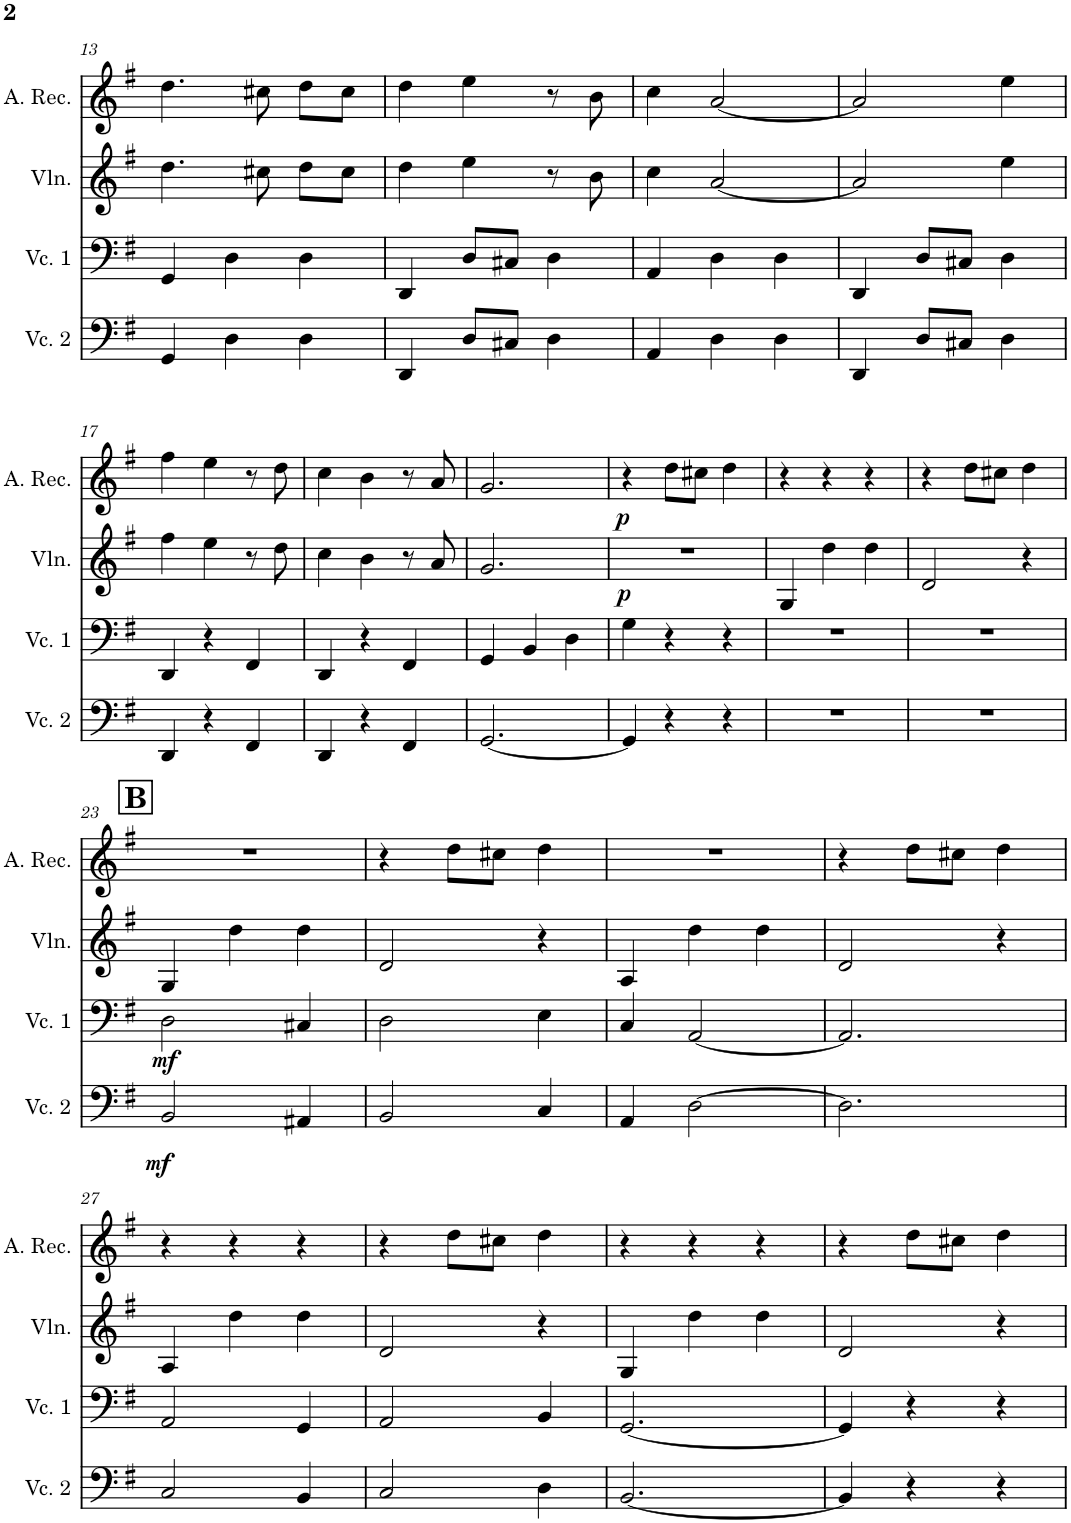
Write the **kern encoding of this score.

**kern	**dynam	**kern	**dynam	**kern	**dynam	**kern	**dynam
*part4	*part4	*part3	*part3	*part2	*part2	*part1	*part1
*staff4	*staff4	*staff3	*staff3	*staff2	*staff2	*staff1	*staff1
*I"Violoncello 2	*	*I"Violoncello 1	*	*I"Violin	*	*I"Alto Recorder	*
*I'Vc. 2	*	*I'Vc. 1	*	*I'Vln.	*	*I'A. Rec.	*
!!LO:PB:g=z
*clefF4	*	*clefF4	*	*clefG2	*	*clefG2	*
*k[f#]	*	*k[f#]	*	*k[f#]	*	*k[f#]	*
*M3/4	*	*M3/4	*	*M3/4	*	*M3/4	*
=13	=13	=13	=13	=13	=13	=13	=13
4GG/	.	4GG/	.	4.dd\	.	4.dd\	.
4D\	.	4D\	.	.	.	.	.
.	.	.	.	8cc#X\	.	8cc#X\	.
4D\	.	4D\	.	8dd\L	.	8dd\L	.
.	.	.	.	8cc#\J	.	8cc#\J	.
=14	=14	=14	=14	=14	=14	=14	=14
4DD/	.	4DD/	.	4dd\	.	4dd\	.
8D/L	.	8D/L	.	4ee\	.	4ee\	.
8C#X/J	.	8C#X/J	.	.	.	.	.
4D\	.	4D\	.	8r	.	8r	.
.	.	.	.	8b\	.	8b\	.
=15	=15	=15	=15	=15	=15	=15	=15
4AA/	.	4AA/	.	4cc\	.	4cc\	.
4D\	.	4D\	.	[2a/	.	[2a/	.
4D\	.	4D\	.	.	.	.	.
=16	=16	=16	=16	=16	=16	=16	=16
4DD/	.	4DD/	.	2a/]	.	2a/]	.
8D/L	.	8D/L	.	.	.	.	.
8C#X/J	.	8C#X/J	.	.	.	.	.
4D\	.	4D\	.	4ee\	.	4ee\	.
!!LO:LB:g=z
=17	=17	=17	=17	=17	=17	=17	=17
4DD/	.	4DD/	.	4ff#\	.	4ff#\	.
4r	.	4r	.	4ee\	.	4ee\	.
4FF#/	.	4FF#/	.	8r	.	8r	.
.	.	.	.	8dd\	.	8dd\	.
=18	=18	=18	=18	=18	=18	=18	=18
4DD/	.	4DD/	.	4cc\	.	4cc\	.
4r	.	4r	.	4b\	.	4b\	.
4FF#/	.	4FF#/	.	8r	.	8r	.
.	.	.	.	8a/	.	8a/	.
=19	=19	=19	=19	=19	=19	=19	=19
[2.GG/	.	4GG/	.	2.g/	.	2.g/	.
.	.	4BB/	.	.	.	.	.
.	.	4D\	.	.	.	.	.
=20	=20	=20	=20	=20	=20	=20	=20
!	!	!	!	!	!LO:DY:b	!	!LO:DY:b
4GG/]	.	4G\	.	2.r	p	4r	p
4r	.	4r	.	.	.	8dd\L	.
.	.	.	.	.	.	8cc#X\J	.
4r	.	4r	.	.	.	4dd\	.
=21	=21	=21	=21	=21	=21	=21	=21
2.r	.	2.r	.	4G/	.	4r	.
.	.	.	.	4dd\	.	4r	.
.	.	.	.	4dd\	.	4r	.
=22	=22	=22	=22	=22	=22	=22	=22
2.r	.	2.r	.	2d/	.	4r	.
.	.	.	.	.	.	8dd\L	.
.	.	.	.	.	.	8cc#X\J	.
.	.	.	.	4r	.	4dd\	.
!!LO:LB:g=z
!!LO:REH:place=s1:a:B:cj:fs=14:t=B
=23	=23	=23	=23	=23	=23	=23	=23
!	!LO:DY:b	!	!LO:DY:b	!	!	!	!
2BB/	mf	2D\	mf	4G/	.	2.r	.
.	.	.	.	4dd\	.	.	.
4AA#X/	.	4C#X/	.	4dd\	.	.	.
=24	=24	=24	=24	=24	=24	=24	=24
2BB/	.	2D\	.	2d/	.	4r	.
.	.	.	.	.	.	8dd\L	.
.	.	.	.	.	.	8cc#X\J	.
4C/	.	4E\	.	4r	.	4dd\	.
=25	=25	=25	=25	=25	=25	=25	=25
4AA/	.	4C/	.	4A/	.	2.r	.
[2D\	.	[2AA/	.	4dd\	.	.	.
.	.	.	.	4dd\	.	.	.
=26	=26	=26	=26	=26	=26	=26	=26
2.D\]	.	2.AA/]	.	2d/	.	4r	.
.	.	.	.	.	.	8dd\L	.
.	.	.	.	.	.	8cc#X\J	.
.	.	.	.	4r	.	4dd\	.
!!LO:LB:g=z
=27	=27	=27	=27	=27	=27	=27	=27
2C/	.	2AA/	.	4A/	.	4r	.
.	.	.	.	4dd\	.	4r	.
4BB/	.	4GG/	.	4dd\	.	4r	.
=28	=28	=28	=28	=28	=28	=28	=28
2C/	.	2AA/	.	2d/	.	4r	.
.	.	.	.	.	.	8dd\L	.
.	.	.	.	.	.	8cc#X\J	.
4D\	.	4BB/	.	4r	.	4dd\	.
=29	=29	=29	=29	=29	=29	=29	=29
[2.BB/	.	[2.GG/	.	4G/	.	4r	.
.	.	.	.	4dd\	.	4r	.
.	.	.	.	4dd\	.	4r	.
=30	=30	=30	=30	=30	=30	=30	=30
4BB/]	.	4GG/]	.	2d/	.	4r	.
4r	.	4r	.	.	.	8dd\L	.
.	.	.	.	.	.	8cc#X\J	.
4r	.	4r	.	4r	.	4dd\	.
=	=	=	=	=	=	=	=
*-	*-	*-	*-	*-	*-	*-	*-
